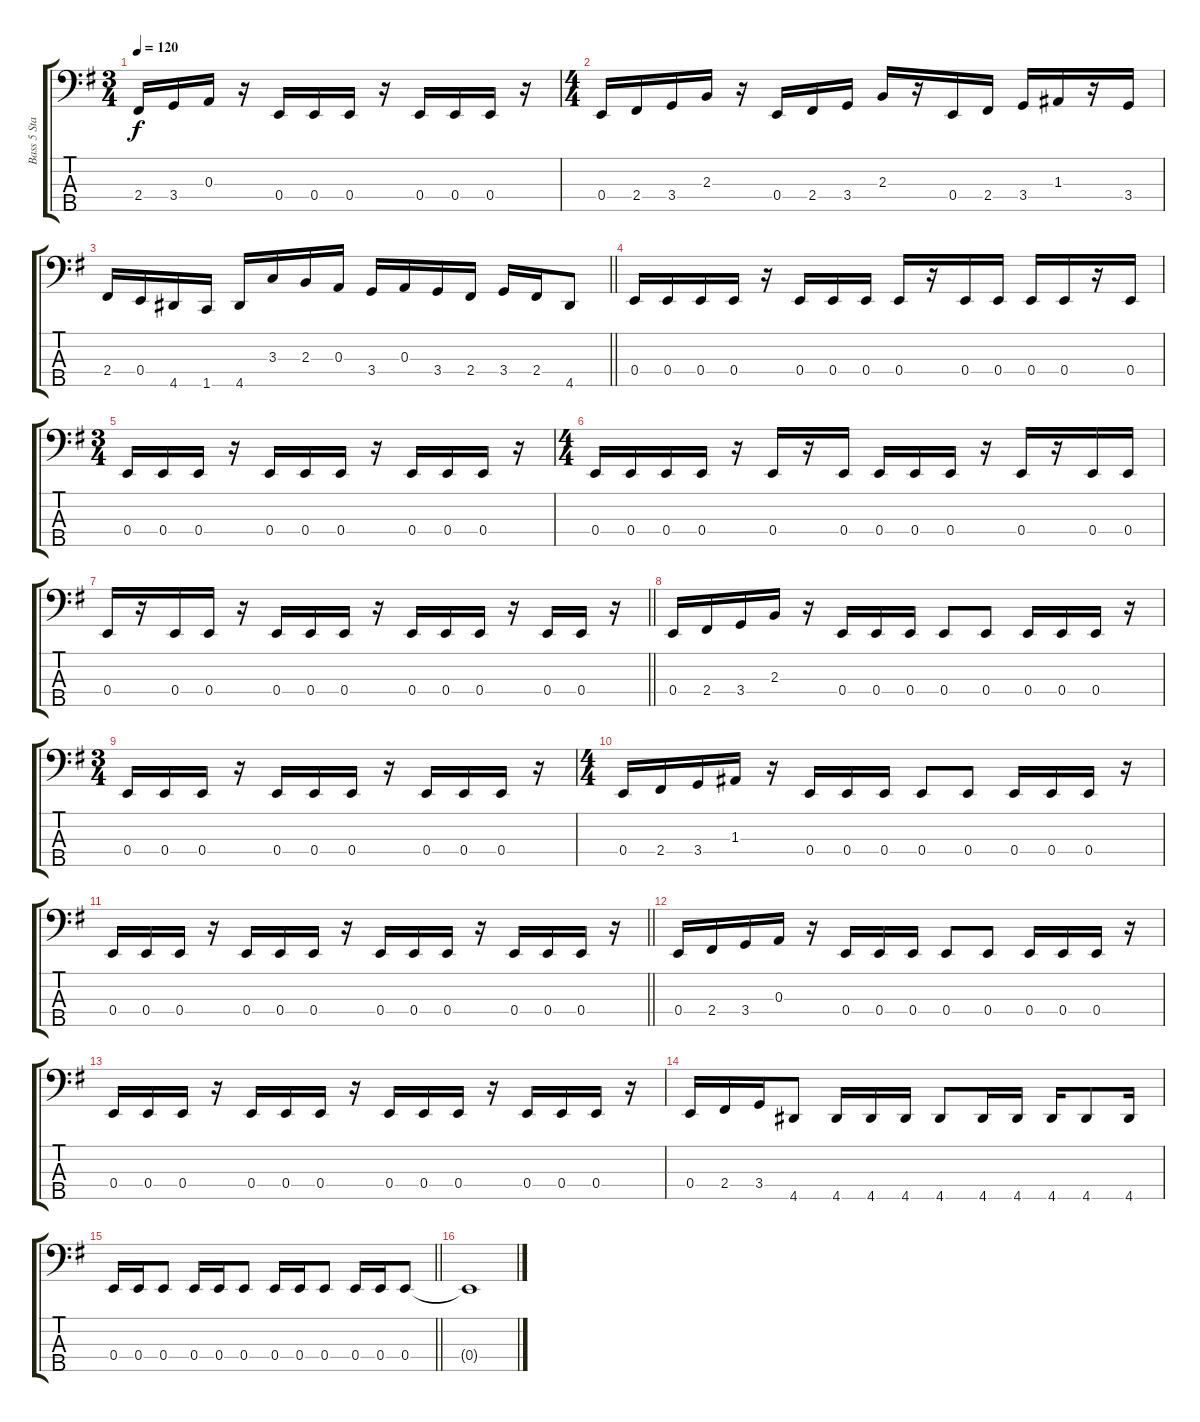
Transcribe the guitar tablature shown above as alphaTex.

\track ("Bass 5 Standard" "Bass 5 Sta") {instrument electricbassfinger}
\staff {score tabs}
\tuning (G2 D2 A1 E1 B0) {hide}
\ts (3 4)
\tempo 120
\clef f4
\ks eminor
2.4.16{dy f} 3.4.16 0.3.16 r.16 0.4.16 0.4.16 0.4.16 r.16 0.4.16 0.4.16 0.4.16 r.16 |
\ts (4 4)
0.4.16 2.4.16 3.4.16 2.3.16 r.16 0.4.16 2.4.16 3.4.16 2.3.16 r.16 0.4.16 2.4.16 3.4.16 1.3.16 r.16 3.4.16 |
\barLineRight lightlight
2.4.16 0.4.16 4.5.16 1.5.16 4.5.16 3.3.16 2.3.16 0.3.16 3.4.16 0.3.16 3.4.16 2.4.16 3.4.16 2.4.16 4.5.8 |
\section ("" "")
0.4.16 0.4.16 0.4.16 0.4.16 r.16 0.4.16 0.4.16 0.4.16 0.4.16 r.16 0.4.16 0.4.16 0.4.16 0.4.16 r.16 0.4.16 |
\ts (3 4)
0.4.16 0.4.16 0.4.16 r.16 0.4.16 0.4.16 0.4.16 r.16 0.4.16 0.4.16 0.4.16 r.16 |
\ts (4 4)
0.4.16 0.4.16 0.4.16 0.4.16 r.16 0.4.16 r.16 0.4.16 0.4.16 0.4.16 0.4.16 r.16 0.4.16 r.16 0.4.16 0.4.16 |
\barLineRight lightlight
0.4.16 r.16 0.4.16 0.4.16 r.16 0.4.16 0.4.16 0.4.16 r.16 0.4.16 0.4.16 0.4.16 r.16 0.4.16 0.4.16 r.16 |
0.4.16 2.4.16 3.4.16 2.3.16 r.16 0.4.16 0.4.16 0.4.16 0.4.8 0.4.8 0.4.16 0.4.16 0.4.16 r.16 |
\ts (3 4)
0.4.16 0.4.16 0.4.16 r.16 0.4.16 0.4.16 0.4.16 r.16 0.4.16 0.4.16 0.4.16 r.16 |
\ts (4 4)
0.4.16 2.4.16 3.4.16 1.3.16 r.16 0.4.16 0.4.16 0.4.16 0.4.8 0.4.8 0.4.16 0.4.16 0.4.16 r.16 |
\barLineRight lightlight
0.4.16 0.4.16 0.4.16 r.16 0.4.16 0.4.16 0.4.16 r.16 0.4.16 0.4.16 0.4.16 r.16 0.4.16 0.4.16 0.4.16 r.16 |
0.4.16 2.4.16 3.4.16 0.3.16 r.16 0.4.16 0.4.16 0.4.16 0.4.8 0.4.8 0.4.16 0.4.16 0.4.16 r.16 |
0.4.16 0.4.16 0.4.16 r.16 0.4.16 0.4.16 0.4.16 r.16 0.4.16 0.4.16 0.4.16 r.16 0.4.16 0.4.16 0.4.16 r.16 |
0.4.16 2.4.16 3.4.16 4.5.8 4.5.16 4.5.16 4.5.16 4.5.8 4.5.16 4.5.16 4.5.16 4.5.8 4.5.16 |
\barLineRight lightlight
0.4.16 0.4.16 0.4.8 0.4.16 0.4.16 0.4.8 0.4.16 0.4.16 0.4.8 0.4.16 0.4.16 0.4.8 |
\section ("" "")
0.4{t}.1
